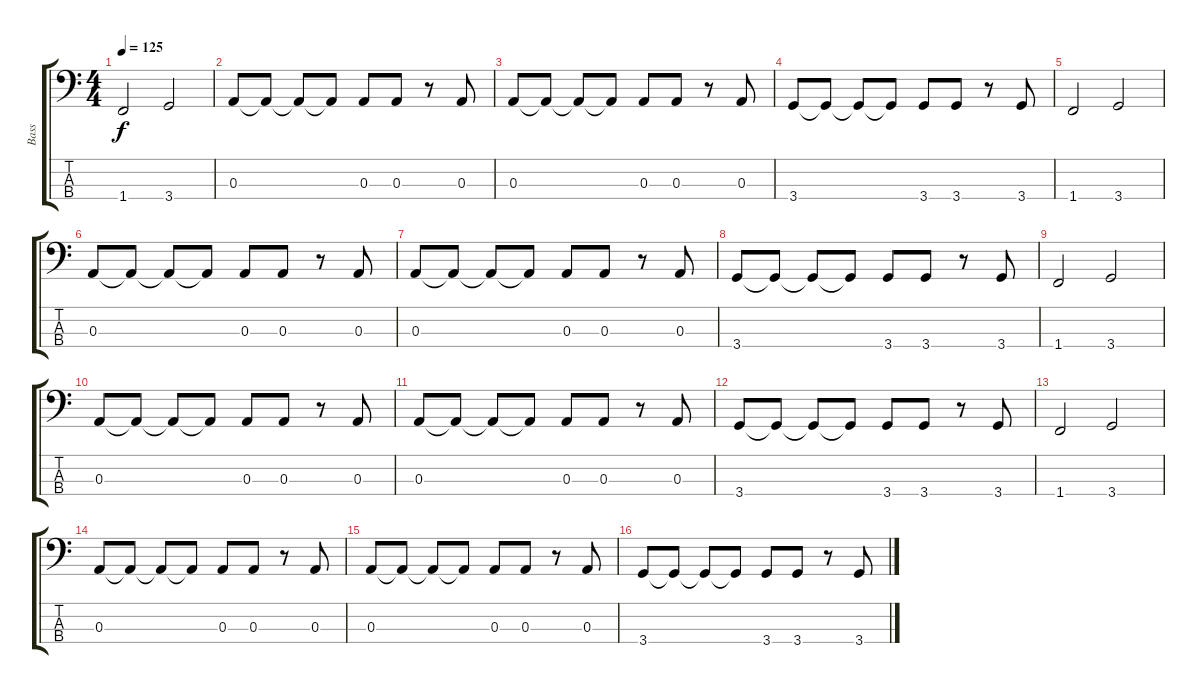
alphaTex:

\track ("Bass" "Bass") {instrument electricbassfinger}
\staff {score tabs}
\tuning (G2 D2 A1 E1) {hide}
\ts (4 4)
\tempo 125
\clef f4
\ks c
1.4.2{dy f} 3.4.2 |
0.3.8 0.3{t}.8 0.3{t}.8 0.3{t}.8 0.3.8 0.3.8 r.8 0.3.8 |
0.3.8 0.3{t}.8 0.3{t}.8 0.3{t}.8 0.3.8 0.3.8 r.8 0.3.8 |
3.4.8 3.4{t}.8 3.4{t}.8 3.4{t}.8 3.4.8 3.4.8 r.8 3.4.8 |
1.4.2 3.4.2 |
0.3.8 0.3{t}.8 0.3{t}.8 0.3{t}.8 0.3.8 0.3.8 r.8 0.3.8 |
0.3.8 0.3{t}.8 0.3{t}.8 0.3{t}.8 0.3.8 0.3.8 r.8 0.3.8 |
3.4.8 3.4{t}.8 3.4{t}.8 3.4{t}.8 3.4.8 3.4.8 r.8 3.4.8 |
1.4.2 3.4.2 |
0.3.8 0.3{t}.8 0.3{t}.8 0.3{t}.8 0.3.8 0.3.8 r.8 0.3.8 |
0.3.8 0.3{t}.8 0.3{t}.8 0.3{t}.8 0.3.8 0.3.8 r.8 0.3.8 |
3.4.8 3.4{t}.8 3.4{t}.8 3.4{t}.8 3.4.8 3.4.8 r.8 3.4.8 |
1.4.2 3.4.2 |
0.3.8 0.3{t}.8 0.3{t}.8 0.3{t}.8 0.3.8 0.3.8 r.8 0.3.8 |
0.3.8 0.3{t}.8 0.3{t}.8 0.3{t}.8 0.3.8 0.3.8 r.8 0.3.8 |
3.4.8 3.4{t}.8 3.4{t}.8 3.4{t}.8 3.4.8 3.4.8 r.8 3.4.8
